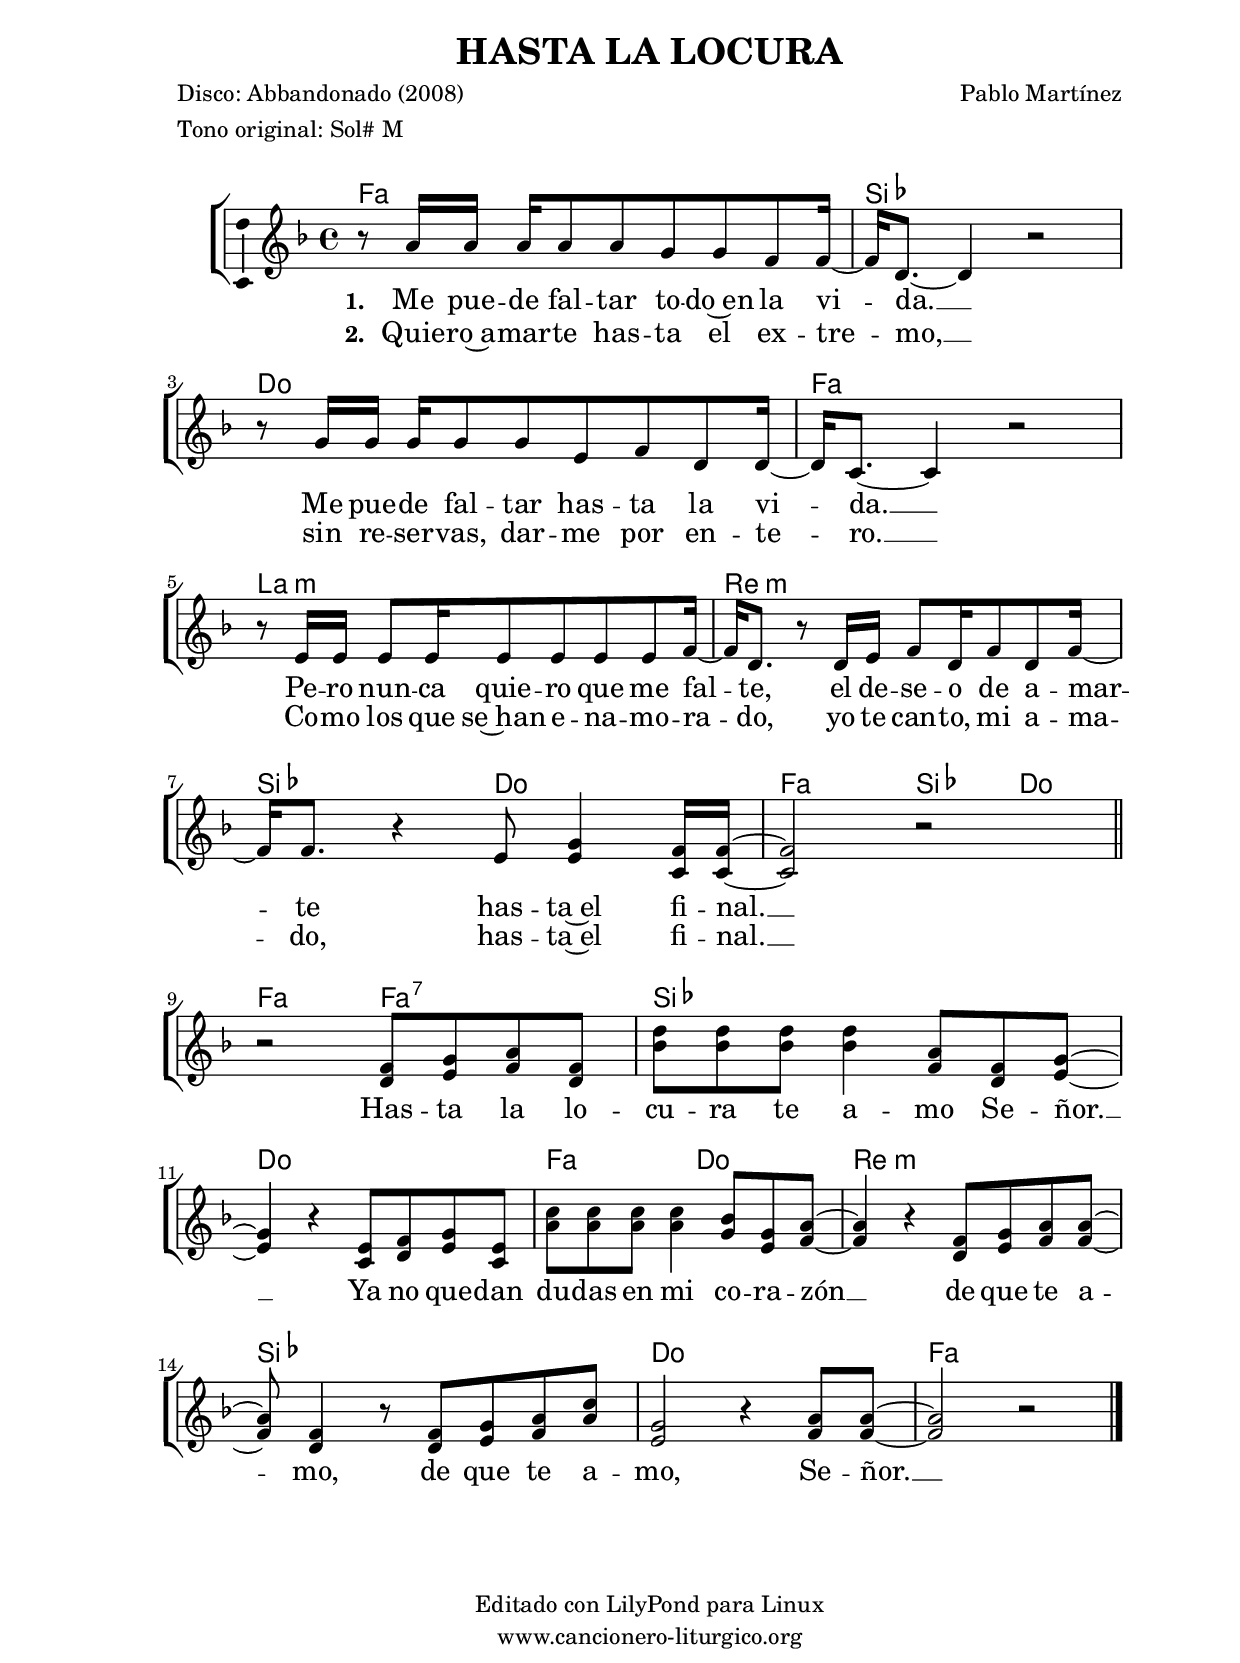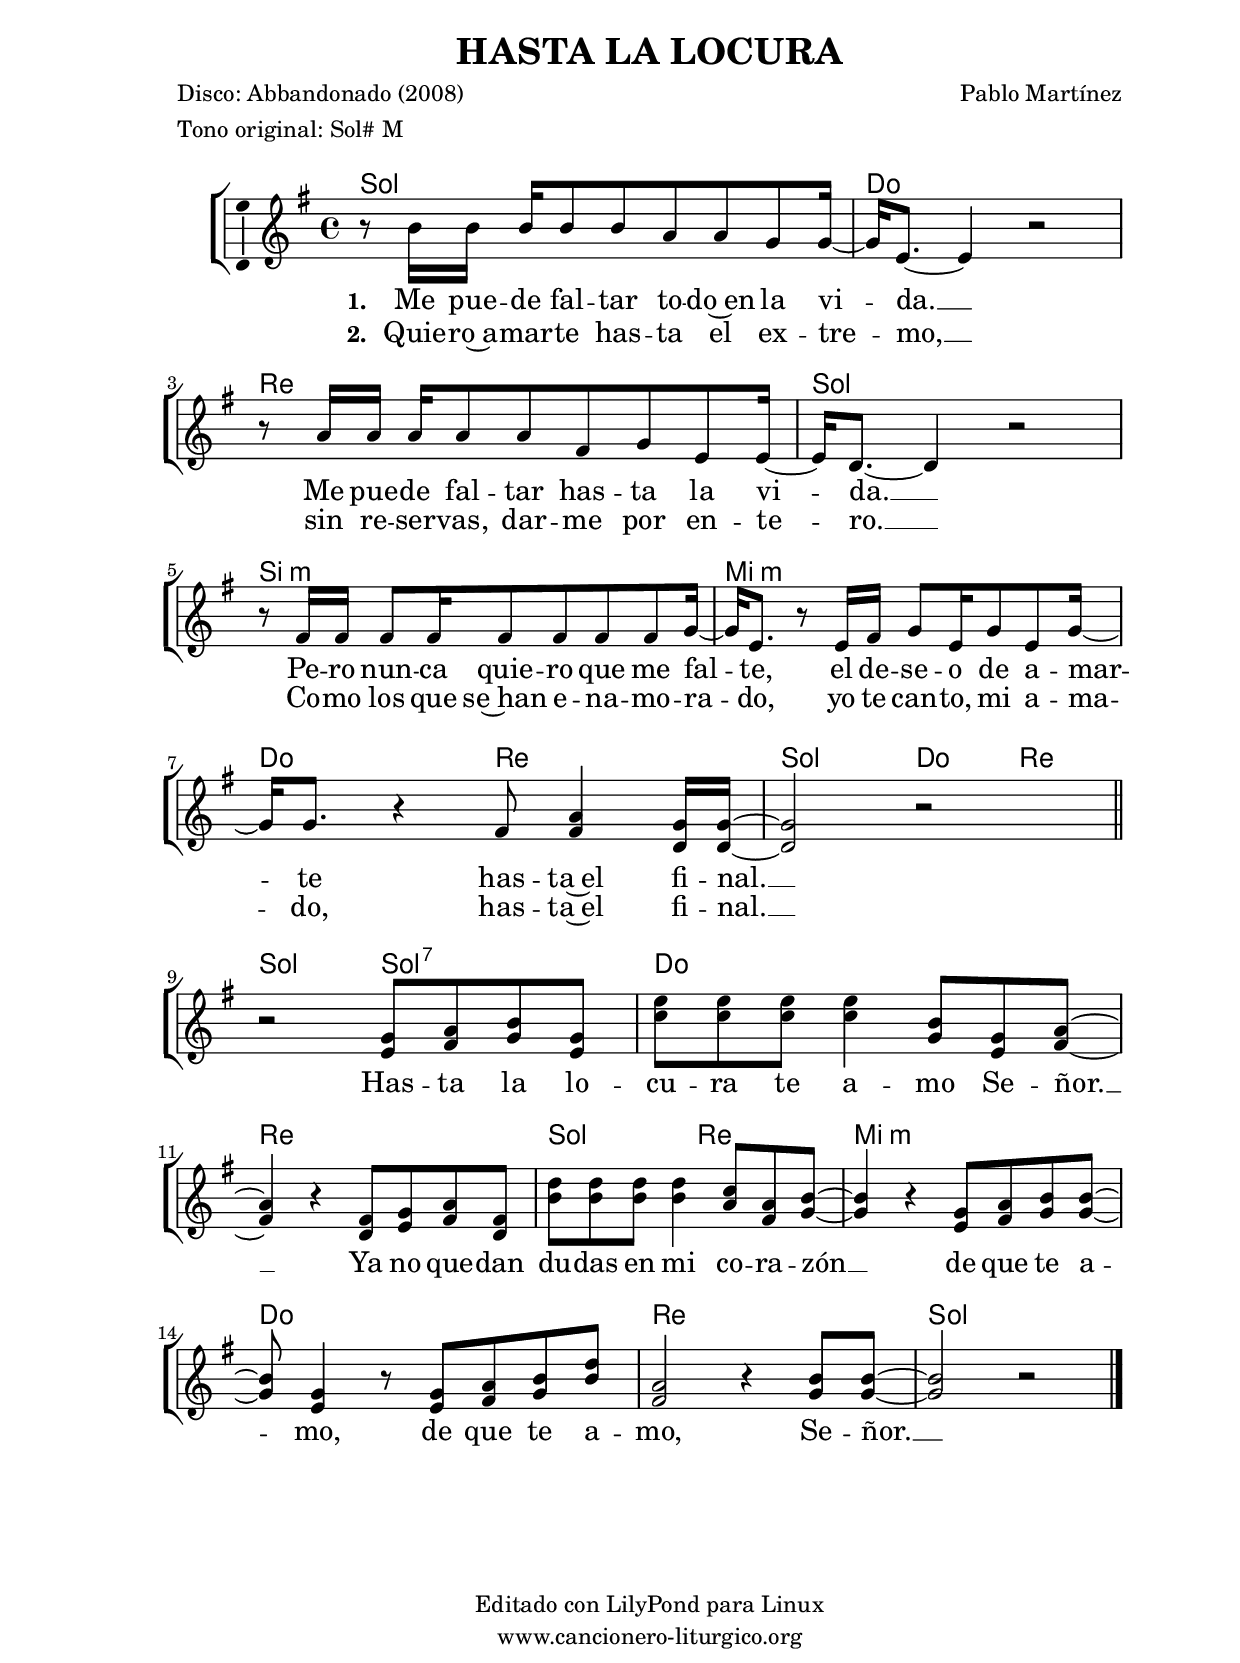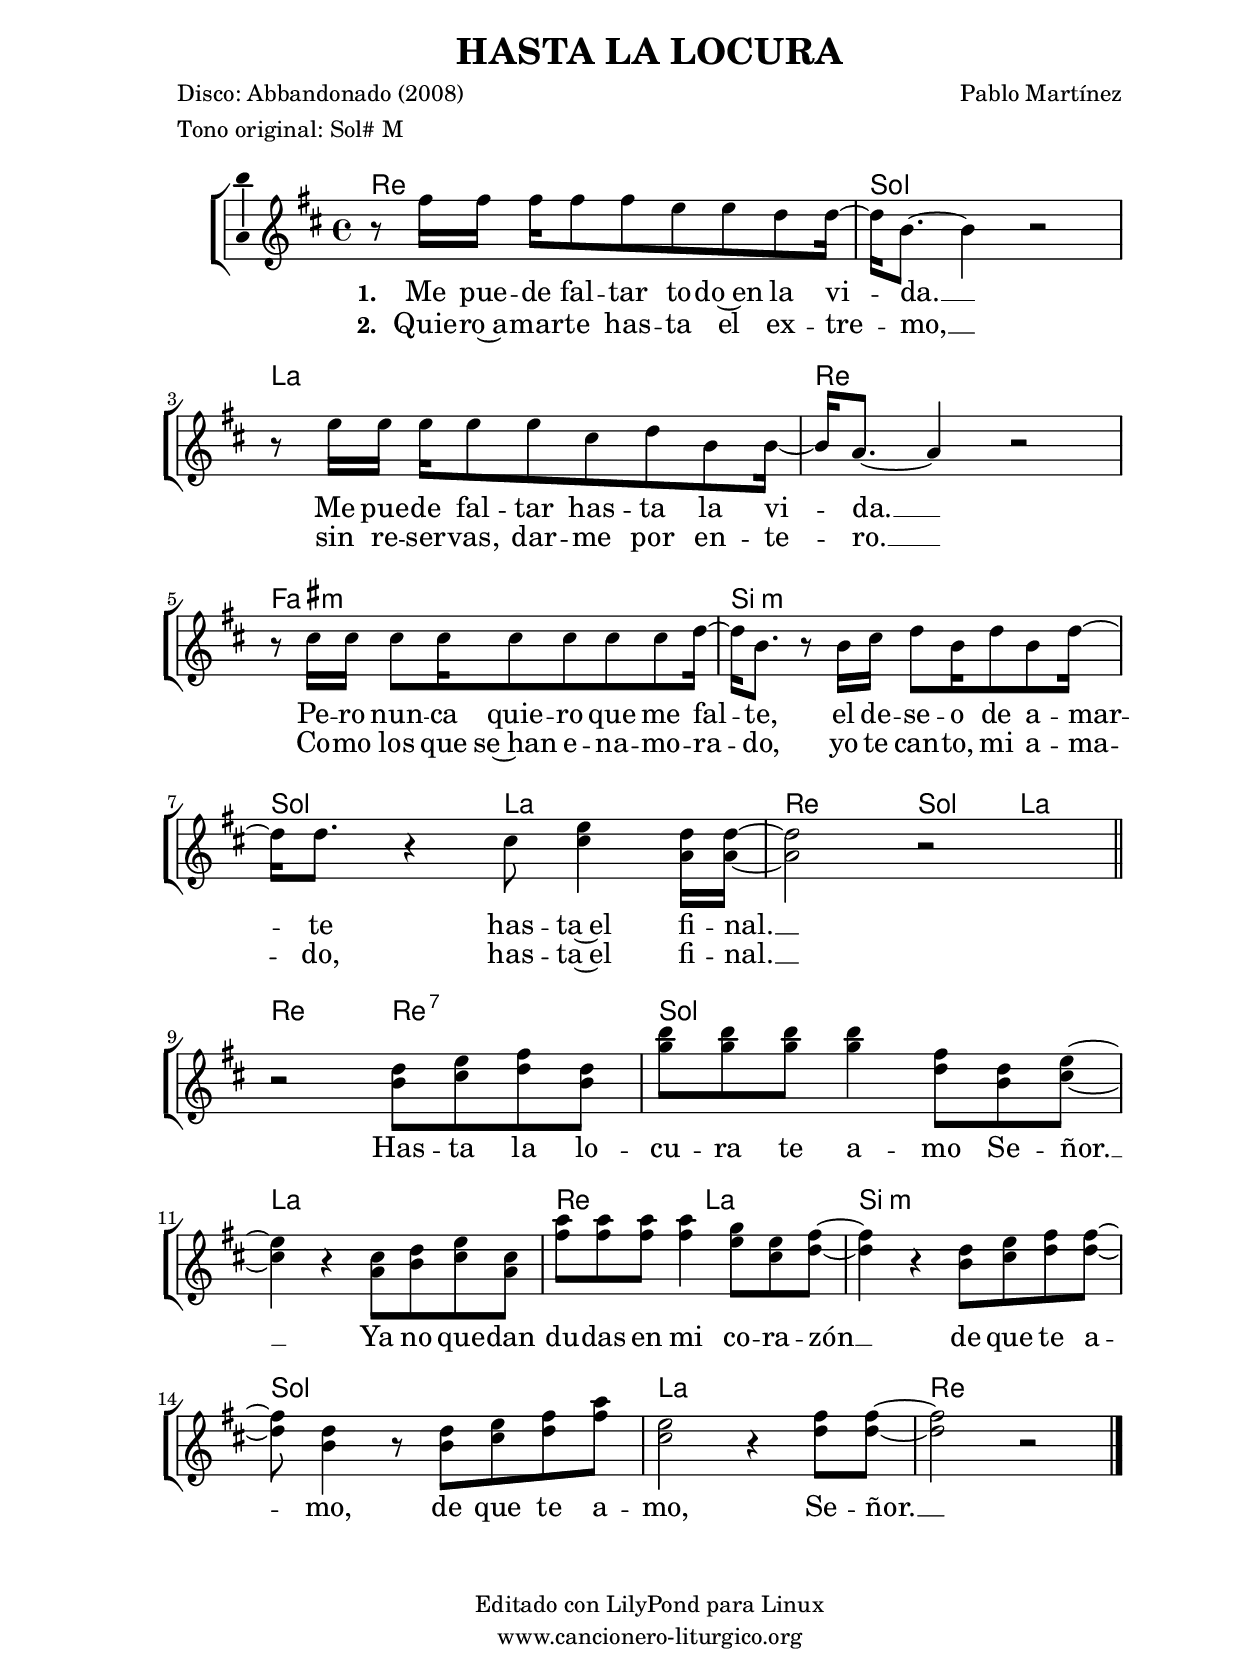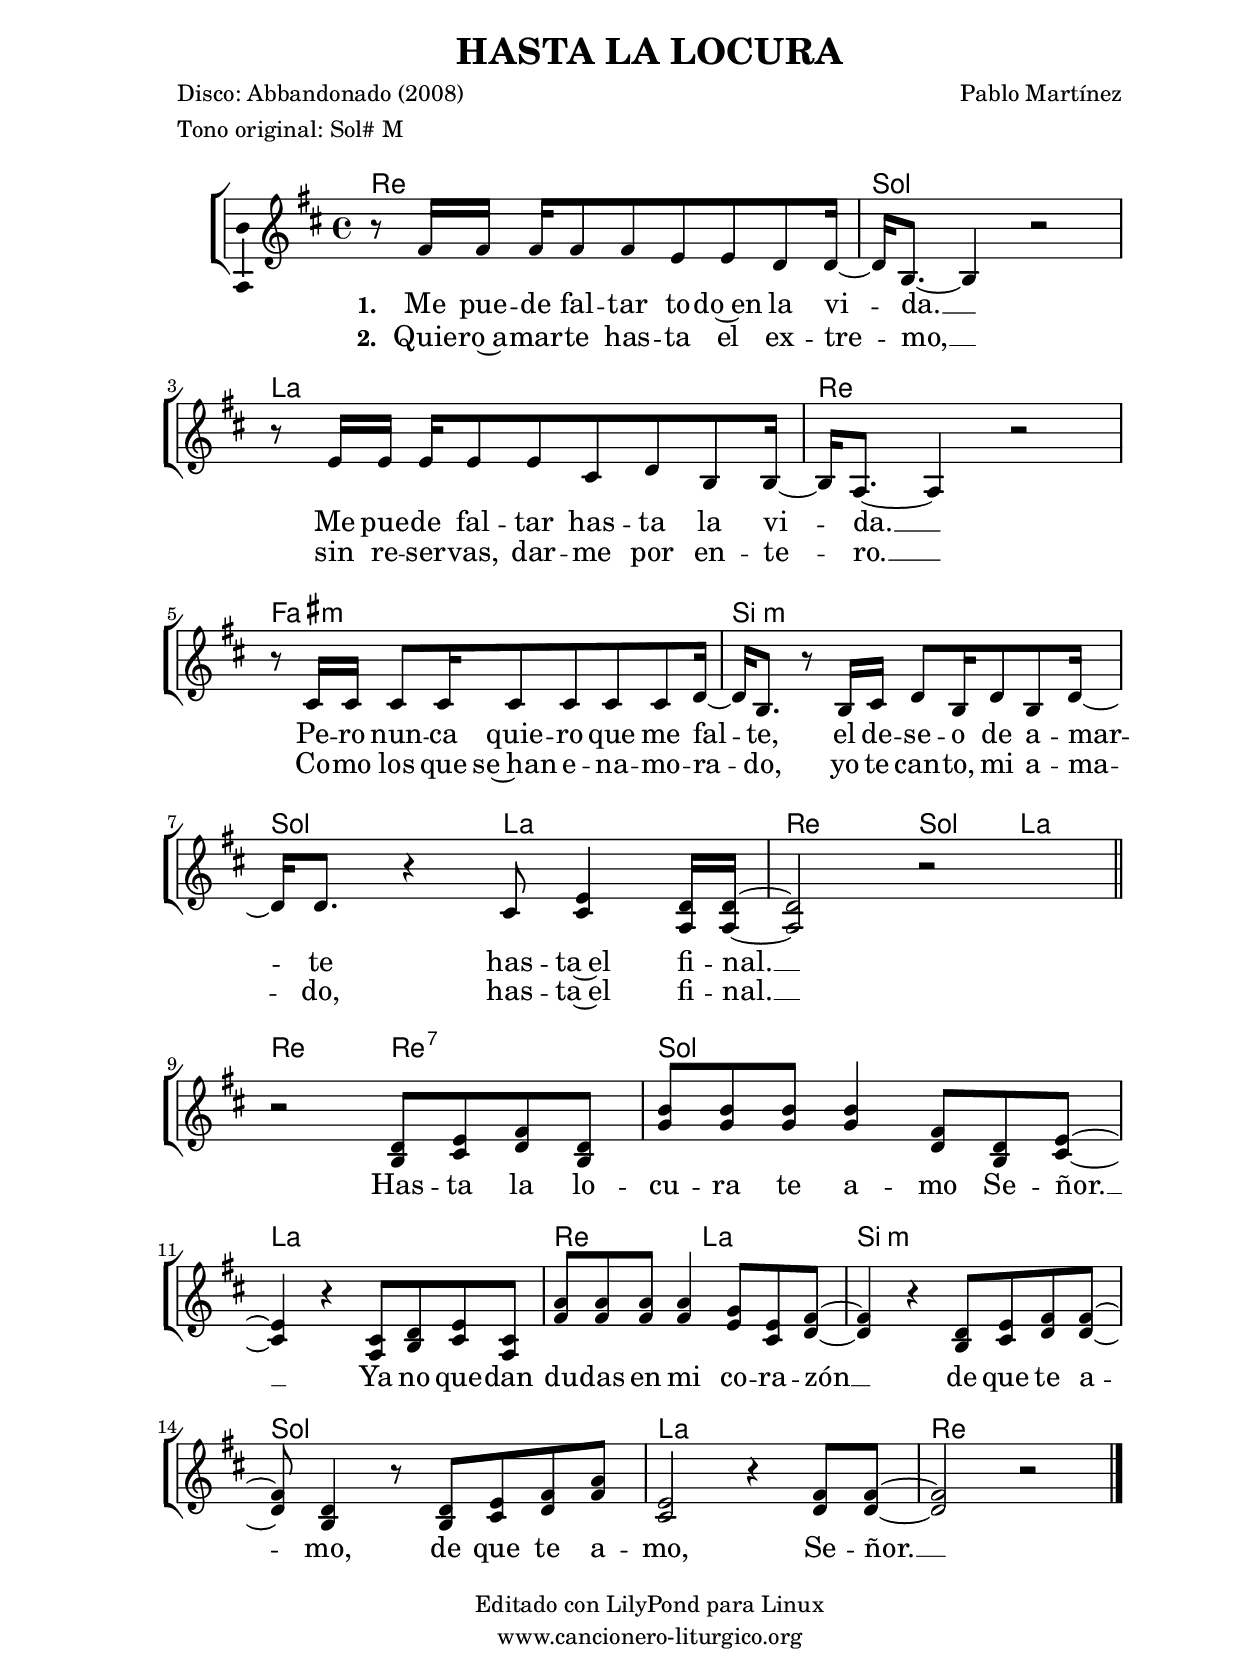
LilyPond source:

%
%para convertir .midi en .wav:
%timidity filename.midi -Ow -o finename.wav
%
%
%Para convertir de .wav a .mp3:
%lame -h -m j filename.wav
%
%
%para escuchar el midi:
%timidity nombrefichero.midi
%


%versión de lilypond para la que se ha escrito esta partitura:
\version "2.16.0"

	%Tamaño papel
	#(set-default-paper-size "a4")
	%Tamaño partitura
	#(set-global-staff-size 20)
	%No responde al pulsar sobre una nota
	#(ly:set-option 'point-and-click #f)

%parámetros del encabezamiento:
\header {
	title = "HASTA LA LOCURA"
	subtitle = ""
	composer = "Pablo Martínez"
	poet = "Disco: Abbandonado (2008)"
	meter = "Tono original: Sol# M"
	arranger = ""
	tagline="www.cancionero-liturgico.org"
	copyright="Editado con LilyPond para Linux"
	}

%parámetros asociados al papel:
\paper  {
	oddHeaderMarkup = \markup {\fill-line { \on-the-fly #not-first-page \fromproperty #'header:title \on-the-fly #not-first-page \fromproperty #'header:composer }}
	evenHeaderMarkup = \markup {\fill-line { \fromproperty #'header:composer \fromproperty #'header:title }}
	#(set-paper-size "a4")
	print-page-number = ##f
	first-page-number = 1
	print-first-page-number = ##f
%	head-separation = 3.0 \cm
	top-margin = 2.0 \cm
%%%	bottom-margin = 0.5\cm
	bottom-margin = 0.25\cm
	left-margin = 3.0 \cm
	line-width = 16.0 \cm 
	indent = 8\mm
	interscoreline = 2.\mm
	between-system-space = 15\mm
%	para que las partituras no llenen la hoja:
	ragged-bottom = ##t
%	idem para la última hoja:
	ragged-last-bottom = ##f
%	para que las partituras llenen el ancho del papel:
	ragged-last = ##f
	after-title-space = 2.5 \cm
page-count=1
system-count=7

	%Flexible Vertical Spacing
	markup-markup-spacing =
	#'((basic-distance . 15) (minimum-distance . 10) (padding . 3))
	markup-system-spacing =
	#'((basic-distance . 15) (minimum-distance . 15) (padding . 3))
	system-system-spacing =
	#'((basic-distance . 15) (minimum-distance . 15) (padding . 3))
	score-system-spacing =
	#'((basic-distance . 10) (minimum-distance . 10) (padding . 5))
%	top-system-spacing = % header
%	#'((basic-distance . 8) (minimum-distance . 0) (padding . 0))
%	top-markup-spacing =
%	#'((basic-distance . 20) (minimum-distance . 20) (padding . 0))
	last-bottom-spacing = % footer
	#'((basic-distance . 10) (minimum-distance . 10) (padding . 0))
	score-markup-spacing =
	#'((basic-distance . 10) (minimum-distance . 10) (padding . 0))

	}


%parámetros que afectan a toda la partitura:
global =  {
	%clave de sol (G):
	\clef G
	%armadura:
	\transpose g f
	\key g \major
	\tempo 4=68
	\set Score.tempoHideNote = ##t
	}


acordesintro = {
	\italianChords
	\chordmode {
	\transpose g f
{


}
}
}



melodiaintro = 
	\transpose g f
{

\relative c''{
\time 4/4


}

%\bar "|."
}


acordes = {
	\italianChords
	\chordmode {
	\transpose g f
{

g1 c d g b:m e:m c2 d g c4 d
g2 g:7 c1 d g2 d e1:m c d g

}
}
}

melodia = 
	\transpose g f
{
\relative c''{

\time 4/4

r8 b16 b b b8 b a a g g16~
g16 e8.~e4 r2
r8 a16 a a a8 a8 fis g e e16~
e16 d8.~d4 r2
r8 fis16 fis fis8 fis16 fis8 fis fis fis g16~
g16 e8. r8 e16 fis g8 e16 g8 e g16~
g16 g8. r4 fis8 <fis a>4 <d g>16 <d g>~
<d g>2 r2

\bar"||"
\break

r2 <e g>8 <fis a> <g b> <e g>
<c' e>8 <c e> <c e> <c e>4 <g b>8 <e g>8 <fis a>~
<fis a>4 r4 <d fis>8 <e g> <fis a> <d fis>
<b' d>8 <b d> <b d> <b d>4 <a c>8 <fis a> <g b>~
<g b>4 r4 <e g>8 <fis a> <g b> <g b>~
<g b>8 <e g>4 r8 <e g>8 <fis a> <g b> <b d>
<fis a>2 r4 <g b>8 <g b>~
%%%<g b>8 <e g>4 r8 <e g>8 <fis a> <g b> <b d>~
%%%<b d>8 <fis a>4. r4 <g b>8 <g b>~
<g b>2 r2

\bar "|."
}
}


texto = \lyricmode {

\set stanza =#"1. " 
Me pue -- de fal -- tar to -- do~en la vi -- da. __
Me pue -- de fal -- tar has -- ta la vi -- da. __
Pe -- ro nun -- ca quie -- ro que me fal -- te,
el de -- se -- o de a -- mar -- te
has -- ta~el fi -- nal. __

Has -- ta la lo -- cu -- ra te a -- mo Se -- ñor. __
Ya no que -- dan du -- das en mi co -- ra -- zón __
de que te a -- mo, de que te a -- mo, Se -- ñor. __

}

textodos = \lyricmode {

\set stanza =#"2. " 
Quie -- ro~a -- mar -- te has -- ta el ex -- tre -- mo, __
sin re -- ser -- vas, dar -- me por en -- te -- ro. __
Co -- mo los que se~han e -- na -- mo -- ra -- do,
yo te can -- to, mi a -- ma -- do,
has -- ta~el fi -- nal. __

}


acordesintroStaff = \context ChordNames = acordesintroStaff <<
	\set chordChanges = ##t
	\acordesintro
	>>

acordesStaff = \context ChordNames = acordesStaff <<
	\set chordChanges = ##t
	\acordes
	>>


vozintroStaff = \context Voice = vozintroStaff
<<
	\override Staff.StaffSymbol #'staff-space = #(magstep -0.35)
	\set Staff.midiInstrument = #"english horn"
	\set Staff.midiMinimumVolume = #0.7
	\set Staff.midiMaximumVolume = #0.9
	\global
	\melodiaintro
	>>

vozStaff = \context Voice = vozStaff
\with {\consists "Ambitus_engraver"}
<<
%	\set Staff.instrumentName = ""
%	\set Staff.shortInstrumentName = ""
%	\set Staff.midiInstrument = #"clarinet"
%	\set Staff.midiInstrument = #"cello"
	\set Staff.midiInstrument = #"flute"
%	\set Staff.midiInstrument = #"electric guitar (jazz)"
%	\set Staff.midiInstrument = #"english horn"
%	\set Staff.midiInstrument = #"violin"
%	\set Staff.midiInstrument = #"glockenspiel"
	\set Staff.midiMinimumVolume = #0.7
	\set Staff.midiMaximumVolume = #0.9
	\global
	\melodia
	>>

textoStaff = \context Lyrics = textoStaff <<
	\lyricsto vozStaff \texto
	>>

textodosStaff = \context Lyrics = textodosStaff <<
	\lyricsto vozStaff \textodos
	>>


\book {
%	\score {
%		\context ChoirStaff {
%			\override StaffGroup.SystemStartBracket #'collapse-height = #1
%			\override Score.SystemStartBar #'collapse-height = #1
%			<<
%			\acordesintroStaff
%			\vozintroStaff
%			>>
%			}
%		\layout {
%	    		\context {
%				\Lyrics
%				\override LyricText #'font-size = #2
%				}
%	   		 \context {
%				\Score
%				\override StaffSymbol #'staff-space = #(magstep +3)
%				}
%			}
%		}
	\score {
		\context ChoirStaff {
			\override StaffGroup.SystemStartBracket #'collapse-height = #1
			\override Score.SystemStartBar #'collapse-height = #1
			<<
			\acordesStaff
			\vozStaff
			\textoStaff
			\textodosStaff
			>>
			}
		\layout {
	    		\context {
				\Lyrics
				\override LyricText #'font-size = #2
				}
	   		 \context {
				\Score
				\override StaffSymbol #'staff-space = #(magstep +3)
				}
			}
		}
	\score {
		\unfoldRepeats
		\context ChoirStaff {
%%%%%%%%%%%\transpose g gis
%			<<
%			\acordesintroStaff
%			\vozintroStaff
%			>>
			<<
			\acordesStaff
			\vozStaff
			>>
			}
		\midi {
	  		\context {
	  			\Score
				tempoWholesPerMinute = #(ly:make-moment 70 4)
				}
			}
		}
	}



#(define output-suffix "C")
\book {
%	\score {
%		\context ChoirStaff {
%			\override StaffGroup.SystemStartBracket #'collapse-height = #1
%			\override Score.SystemStartBar #'collapse-height = #1
%\transpose c d
%			<<
%			\acordesintroStaff
%			\vozintroStaff
%			>>
%			}
%		\layout {
%	    		\context {
%				\Lyrics
%				\override LyricText #'font-size = #2
%				}
%	   		 \context {
%				\Score
%				\override StaffSymbol #'staff-space = #(magstep +3)
%				}
%			}
%		}
	\score {
		\context ChoirStaff {
			\override StaffGroup.SystemStartBracket #'collapse-height = #1
			\override Score.SystemStartBar #'collapse-height = #1
\transpose c d
			<<
			\acordesStaff
			\vozStaff
			\textoStaff
			\textodosStaff
			>>
			}
		\layout {
	    		\context {
				\Lyrics
				\override LyricText #'font-size = #2
				}
	   		 \context {
				\Score
				\override StaffSymbol #'staff-space = #(magstep +3)
				}
			}
		}
	}

#(define output-suffix "S")
\book {
%	\score {
%		\context ChoirStaff {
%			\override StaffGroup.SystemStartBracket #'collapse-height = #1
%			\override Score.SystemStartBar #'collapse-height = #1
%\transpose c a
%			<<
%			\acordesintroStaff
%			\vozintroStaff
%			>>
%			}
%		\layout {
%	    		\context {
%				\Lyrics
%				\override LyricText #'font-size = #2
%				}
%	   		 \context {
%				\Score
%				\override StaffSymbol #'staff-space = #(magstep +3)
%				}
%			}
%		}
	\score {
		\context ChoirStaff {
			\override StaffGroup.SystemStartBracket #'collapse-height = #1
			\override Score.SystemStartBar #'collapse-height = #1
\transpose c a
			<<
			\acordesStaff
			\vozStaff
			\textoStaff
			\textodosStaff
			>>
			}
		\layout {
	    		\context {
				\Lyrics
				\override LyricText #'font-size = #2
				}
	   		 \context {
				\Score
				\override StaffSymbol #'staff-space = #(magstep +3)
				}
			}
		}
	}




#(define output-suffix "kk")
\book {
%	\score {
%		\context ChoirStaff {
%			\override StaffGroup.SystemStartBracket #'collapse-height = #1
%			\override Score.SystemStartBar #'collapse-height = #1
%\transpose c d
%			<<
%			\acordesintroStaff
%			\vozintroStaff
%			>>
%			}
%		\layout {
%	    		\context {
%				\Lyrics
%				\override LyricText #'font-size = #2
%				}
%	   		 \context {
%				\Score
%				\override StaffSymbol #'staff-space = #(magstep +3)
%				}
%			}
%		}
	\score {
		\context ChoirStaff {
			\override StaffGroup.SystemStartBracket #'collapse-height = #1
			\override Score.SystemStartBar #'collapse-height = #1
\transpose f d
			<<
			\acordesStaff
			\vozStaff
			\textoStaff
			\textodosStaff
			>>
			}
		\layout {
	    		\context {
				\Lyrics
				\override LyricText #'font-size = #2
				}
	   		 \context {
				\Score
				\override StaffSymbol #'staff-space = #(magstep +3)
				}
			}
		}
	}


